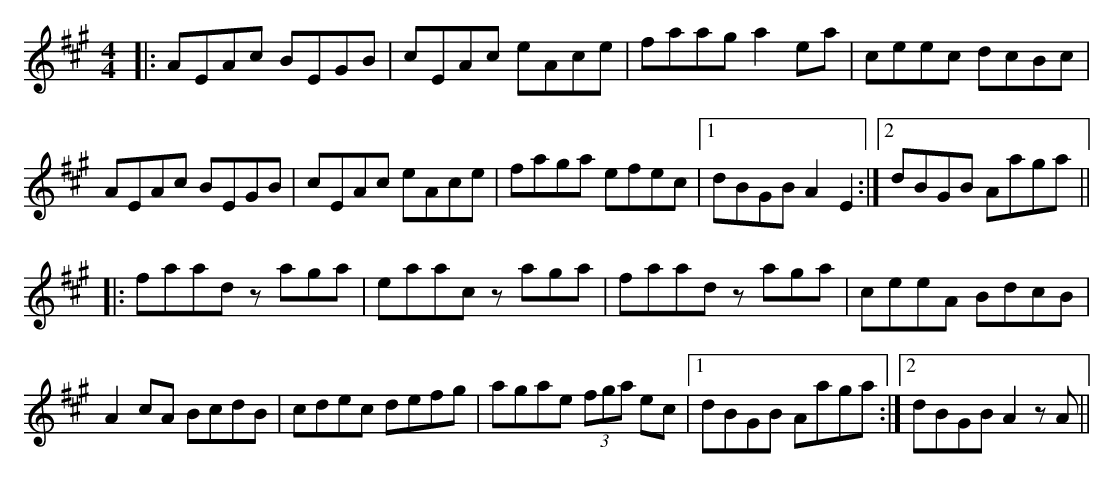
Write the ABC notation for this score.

X:1
M:4/4
K:A
|:AEAc BEGB|cEAc eAce|faag a2ea|ceec dcBc|
AEAc BEGB|cEAc eAce|faga efec|1 dBGB A2 E2:|2 dBGB Aaga||
|:faad zaga|eaac zaga|faad zaga|ceeA BdcB|
A2cA BcdB|cdec defg|agae (3fga ec|1 dBGB Aaga:|2 dBGB A2zA||
